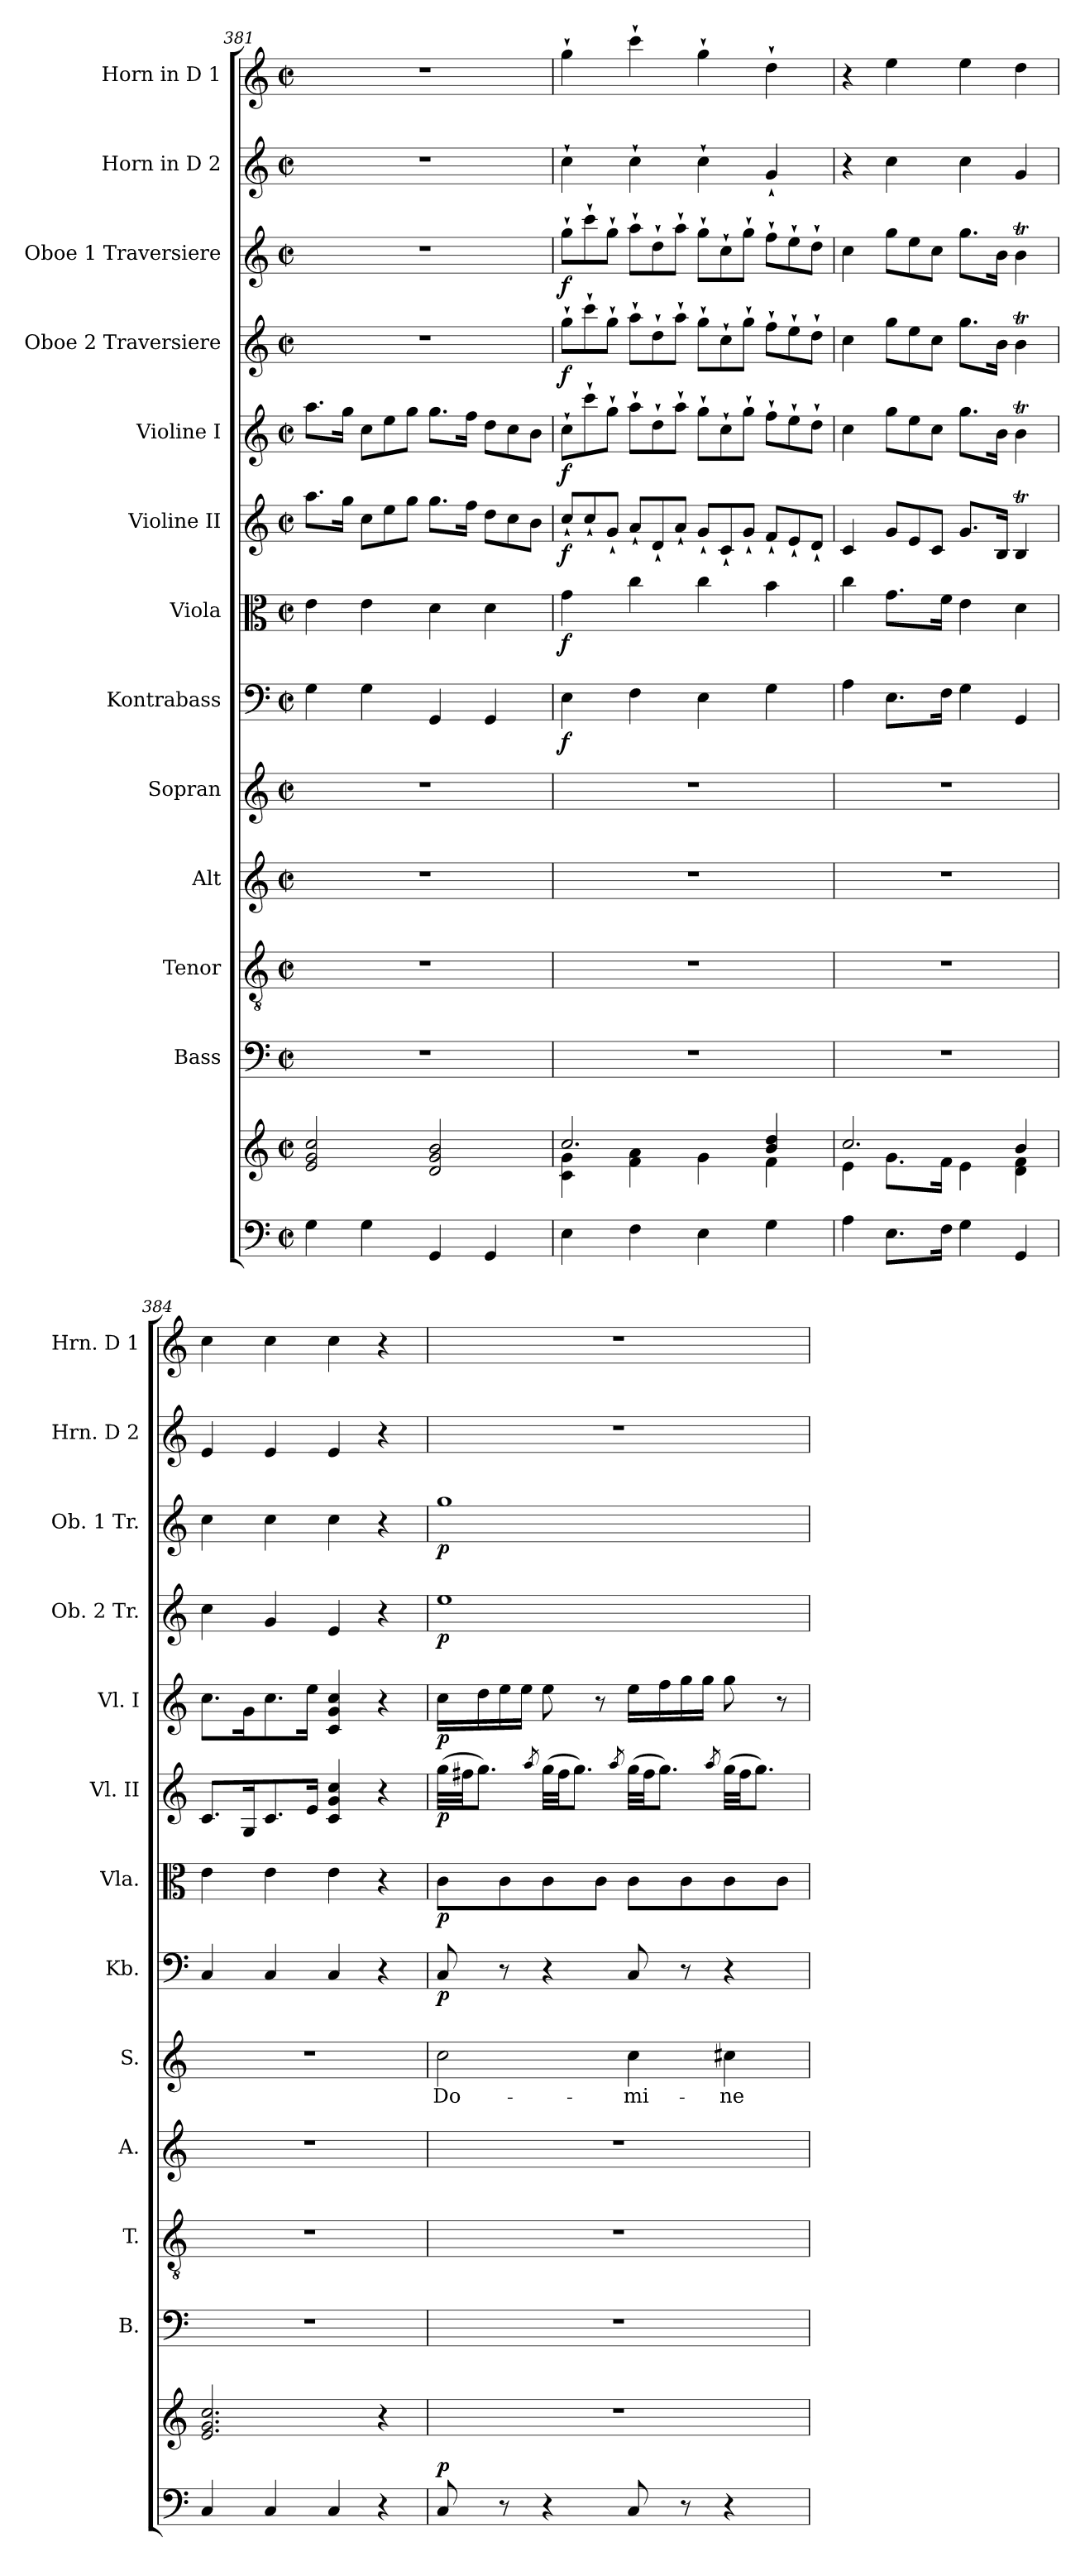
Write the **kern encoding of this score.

**kern	**kern	**dynam	**kern	**kern	**kern	**kern	**text	**kern	**dynam	**kern	**dynam	**kern	**dynam	**kern	**dynam	**kern	**dynam	**kern	**dynam	**kern	**kern
*part13	*part13	*part13	*part12	*part11	*part10	*part9	*part9	*part8	*part8	*part7	*part7	*part6	*part6	*part5	*part5	*part4	*part4	*part3	*part3	*part2	*part1
*staff14	*staff13	*staff13/14	*staff12	*staff11	*staff10	*staff9	*staff9	*staff8	*staff8	*staff7	*staff7	*staff6	*staff6	*staff5	*staff5	*staff4	*staff4	*staff3	*staff3	*staff2	*staff1
*	*	*	*I"Bass	*I"Tenor	*I"Alt	*I"Sopran	*	*I"Kontrabass	*	*I"Viola	*	*I"Violine II	*	*I"Violine I	*	*I"Oboe 2 Traversiere	*	*I"Oboe 1 Traversiere	*	*I"Horn in D 2	*I"Horn in D 1
*	*	*	*I'B.	*I'T.	*I'A.	*I'S.	*	*I'Kb.	*	*I'Vla.	*	*I'Vl. II	*	*I'Vl. I	*	*I'Ob. 2 Tr.	*	*I'Ob. 1 Tr.	*	*I'Hrn. D 2	*I'Hrn. D 1
*clefF4	*clefG2	*	*clefF4	*clefGv2	*clefG2	*clefG2	*	*clefF4	*	*clefC3	*	*clefG2	*	*clefG2	*	*clefG2	*	*clefG2	*	*clefG2	*clefG2
*	*	*	*	*	*	*	*	*ITrd7c12	*	*	*	*	*	*	*	*	*	*	*	*ITrd7c12	*ITrd7c12
*k[]	*k[]	*	*k[]	*k[]	*k[]	*k[]	*	*k[]	*	*k[]	*	*k[]	*	*k[]	*	*k[]	*	*k[]	*	*k[]	*k[]
*C:	*C:	*	*C:	*C:	*C:	*C:	*	*C:	*	*C:	*	*C:	*	*C:	*	*C:	*	*C:	*	*C:	*C:
*M2/2	*M2/2	*	*M2/2	*M2/2	*M2/2	*M2/2	*	*M2/2	*	*M2/2	*	*M2/2	*	*M2/2	*	*M2/2	*	*M2/2	*	*M2/2	*M2/2
*met(c|)	*met(c|)	*	*met(c|)	*met(c|)	*met(c|)	*met(c|)	*	*met(c|)	*	*met(c|)	*	*met(c|)	*	*met(c|)	*	*met(c|)	*	*met(c|)	*	*met(c|)	*met(c|)
=381	=381	=381	=381	=381	=381	=381	=381	=381	=381	=381	=381	=381	=381	=381	=381	=381	=381	=381	=381	=381	=381
4G\	2e/ 2g/ 2cc/	.	1r	1r	1r	1r	.	4GG\	.	4e\	.	8.aa\L	.	8.aa\L	.	1r	.	1r	.	1r	1r
.	.	.	.	.	.	.	.	.	.	.	.	16gg\Jk	.	16gg\Jk	.	.	.	.	.	.	.
*	*	*	*	*	*	*	*	*	*	*	*	*Xtuplet	*	*Xtuplet	*	*	*	*	*	*	*
4G\	.	.	.	.	.	.	.	4GG\	.	4e\	.	12cc\L	.	12cc\L	.	.	.	.	.	.	.
.	.	.	.	.	.	.	.	.	.	.	.	12ee\	.	12ee\	.	.	.	.	.	.	.
.	.	.	.	.	.	.	.	.	.	.	.	12gg\J	.	12gg\J	.	.	.	.	.	.	.
4GG/	2d/ 2g/ 2b/	.	.	.	.	.	.	4GGG/	.	4d\	.	8.gg\L	.	8.gg\L	.	.	.	.	.	.	.
.	.	.	.	.	.	.	.	.	.	.	.	16ff\Jk	.	16ff\Jk	.	.	.	.	.	.	.
4GG/	.	.	.	.	.	.	.	4GGG/	.	4d\	.	12dd\L	.	12dd\L	.	.	.	.	.	.	.
.	.	.	.	.	.	.	.	.	.	.	.	12cc\	.	12cc\	.	.	.	.	.	.	.
.	.	.	.	.	.	.	.	.	.	.	.	12b\J	.	12b\J	.	.	.	.	.	.	.
=382	=382	=382	=382	=382	=382	=382	=382	=382	=382	=382	=382	=382	=382	=382	=382	=382	=382	=382	=382	=382	=382
*	*^	*	*	*	*	*	*	*	*	*	*	*	*	*	*	*	*	*	*	*	*
*	*	*	*	*	*	*	*	*	*	*	*	*	*	*	*	*	*Xtuplet	*	*Xtuplet	*	*	*
!	!	!	!	!	!	!	!	!	!	!LO:DY:b	!	!LO:DY:b	!	!LO:DY:b	!	!LO:DY:b	!	!LO:DY:b	!	!LO:DY:b	!	!
4E\	2.cc/	4c\ 4g\	.	1r	1r	1r	1r	.	4EE\	f	4g\	f	12cc`</L	f	12cc`>\L	f	12gg`>\L	f	12gg`>\L	f	4c`>\	4g`>\
.	.	.	.	.	.	.	.	.	.	.	.	.	12cc`</	.	12ccc`>\	.	12ccc`>\	.	12ccc`>\	.	.	.
.	.	.	.	.	.	.	.	.	.	.	.	.	12g`</J	.	12gg`>\J	.	12gg`>\J	.	12gg`>\J	.	.	.
4F\	.	4f\ 4a\	.	.	.	.	.	.	4FF\	.	4cc\	.	12a`</L	.	12aa`>\L	.	12aa`>\L	.	12aa`>\L	.	4c`>\	4cc`>\
.	.	.	.	.	.	.	.	.	.	.	.	.	12d`</	.	12dd`>\	.	12dd`>\	.	12dd`>\	.	.	.
.	.	.	.	.	.	.	.	.	.	.	.	.	12a`</J	.	12aa`>\J	.	12aa`>\J	.	12aa`>\J	.	.	.
4E\	.	4g\	.	.	.	.	.	.	4EE\	.	4cc\	.	12g`</L	.	12gg`>\L	.	12gg`>\L	.	12gg`>\L	.	4c`>\	4g`>\
.	.	.	.	.	.	.	.	.	.	.	.	.	12c`</	.	12cc`>\	.	12cc`>\	.	12cc`>\	.	.	.
.	.	.	.	.	.	.	.	.	.	.	.	.	12g`</J	.	12gg`>\J	.	12gg`>\J	.	12gg`>\J	.	.	.
4G\	4b/ 4dd/	4f\	.	.	.	.	.	.	4GG\	.	4b\	.	12f`</L	.	12ff`>\L	.	12ff`>\L	.	12ff`>\L	.	4G`</	4d`>\
.	.	.	.	.	.	.	.	.	.	.	.	.	12e`</	.	12ee`>\	.	12ee`>\	.	12ee`>\	.	.	.
.	.	.	.	.	.	.	.	.	.	.	.	.	12d`</J	.	12dd`>\J	.	12dd`>\J	.	12dd`>\J	.	.	.
=383	=383	=383	=383	=383	=383	=383	=383	=383	=383	=383	=383	=383	=383	=383	=383	=383	=383	=383	=383	=383	=383	=383
4A\	2.cc/	4e\	.	1r	1r	1r	1r	.	4AA\	.	4cc\	.	4c/	.	4cc\	.	4cc\	.	4cc\	.	4r	4r
8.E\L	.	8.g\L	.	.	.	.	.	.	8.EE\L	.	8.g\L	.	12g/L	.	12gg\L	.	12gg\L	.	12gg\L	.	4c\	4e\
.	.	.	.	.	.	.	.	.	.	.	.	.	12e/	.	12ee\	.	12ee\	.	12ee\	.	.	.
.	.	.	.	.	.	.	.	.	.	.	.	.	12c/J	.	12cc\J	.	12cc\J	.	12cc\J	.	.	.
16F\Jk	.	16f\Jk	.	.	.	.	.	.	16FF\Jk	.	16f\Jk	.	.	.	.	.	.	.	.	.	.	.
4G\	.	4e\	.	.	.	.	.	.	4GG\	.	4e\	.	8.g/L	.	8.gg\L	.	8.gg\L	.	8.gg\L	.	4c\	4e\
.	.	.	.	.	.	.	.	.	.	.	.	.	16B/Jk	.	16b\Jk	.	16b\Jk	.	16b\Jk	.	.	.
4GG/	4b/	4d\ 4f\	.	.	.	.	.	.	4GGG/	.	4d\	.	4Bt/	.	4bt\	.	4bt\	.	4bt\	.	4G/	4d\
*	*v	*v	*	*	*	*	*	*	*	*	*	*	*	*	*	*	*	*	*	*	*	*
!!LO:PB:g=z
=384	=384	=384	=384	=384	=384	=384	=384	=384	=384	=384	=384	=384	=384	=384	=384	=384	=384	=384	=384	=384	=384
4C/	2.e/ 2.g/ 2.cc/	.	1r	1r	1r	1r	.	4CC/	.	4e\	.	8.c/L	.	8.cc\L	.	4cc\	.	4cc\	.	4E/	4c\
.	.	.	.	.	.	.	.	.	.	.	.	16G/k	.	16g\k	.	.	.	.	.	.	.
4C/	.	.	.	.	.	.	.	4CC/	.	4e\	.	8.c/	.	8.cc\	.	4g/	.	4cc\	.	4E/	4c\
.	.	.	.	.	.	.	.	.	.	.	.	16e/Jk	.	16ee\Jk	.	.	.	.	.	.	.
4C/	.	.	.	.	.	.	.	4CC/	.	4e\	.	4c/ 4g/ 4cc/	.	4c/ 4g/ 4cc/	.	4e/	.	4cc\	.	4E/	4c\
4r	4r	.	.	.	.	.	.	4r	.	4r	.	4r	.	4r	.	4r	.	4r	.	4r	4r
=385	=385	=385	=385	=385	=385	=385	=385	=385	=385	=385	=385	=385	=385	=385	=385	=385	=385	=385	=385	=385	=385
!	!	!LO:DY:a=2	!	!	!	!	!LO:LY:b	!	!LO:DY:b	!	!LO:DY:b	!	!LO:DY:b	!	!LO:DY:b	!	!LO:DY:b	!	!LO:DY:b	!	!
8C/	1r	p	1r	1r	1r	2cc\	Do-	8CC/	p	8c\L	p	(>32gg\LLL	p	16cc\LL	p	1ee	p	1gg	p	1r	1r
.	.	.	.	.	.	.	.	.	.	.	.	32ff#X\JJ	.	.	.	.	.	.	.	.	.
.	.	.	.	.	.	.	.	.	.	.	.	8.gg\J)	.	16dd\	.	.	.	.	.	.	.
8r	.	.	.	.	.	.	.	8r	.	8c\	.	.	.	16ee\	.	.	.	.	.	.	.
.	.	.	.	.	.	.	.	.	.	.	.	.	.	16ee\JJ	.	.	.	.	.	.	.
.	.	.	.	.	.	.	.	.	.	.	.	8qaa/	.	.	.	.	.	.	.	.	.
4r	.	.	.	.	.	.	.	4r	.	8c\	.	(>32gg\LLL	.	8ee\	.	.	.	.	.	.	.
.	.	.	.	.	.	.	.	.	.	.	.	32ff#\JJ	.	.	.	.	.	.	.	.	.
.	.	.	.	.	.	.	.	.	.	.	.	8.gg\J)	.	.	.	.	.	.	.	.	.
.	.	.	.	.	.	.	.	.	.	8c\J	.	.	.	8r	.	.	.	.	.	.	.
.	.	.	.	.	.	.	.	.	.	.	.	8qaa/	.	.	.	.	.	.	.	.	.
!	!	!	!	!	!	!	!LO:LY:b	!	!	!	!	!	!	!	!	!	!	!	!	!	!
8C/	.	.	.	.	.	4cc\	-mi-	8CC/	.	8c\L	.	(>32gg\LLL	.	16ee\LL	.	.	.	.	.	.	.
.	.	.	.	.	.	.	.	.	.	.	.	32ff#\JJ	.	.	.	.	.	.	.	.	.
.	.	.	.	.	.	.	.	.	.	.	.	8.gg\J)	.	16ff\	.	.	.	.	.	.	.
8r	.	.	.	.	.	.	.	8r	.	8c\	.	.	.	16gg\	.	.	.	.	.	.	.
.	.	.	.	.	.	.	.	.	.	.	.	.	.	16gg\JJ	.	.	.	.	.	.	.
.	.	.	.	.	.	.	.	.	.	.	.	8qaa/	.	.	.	.	.	.	.	.	.
!	!	!	!	!	!	!	!LO:LY:b	!	!	!	!	!	!	!	!	!	!	!	!	!	!
4r	.	.	.	.	.	4cc#X\	-ne	4r	.	8c\	.	(>32gg\LLL	.	8gg\	.	.	.	.	.	.	.
.	.	.	.	.	.	.	.	.	.	.	.	32ff#\JJ	.	.	.	.	.	.	.	.	.
.	.	.	.	.	.	.	.	.	.	.	.	8.gg\J)	.	.	.	.	.	.	.	.	.
.	.	.	.	.	.	.	.	.	.	8c\J	.	.	.	8r	.	.	.	.	.	.	.
=	=	=	=	=	=	=	=	=	=	=	=	=	=	=	=	=	=	=	=	=	=
*-	*-	*-	*-	*-	*-	*-	*-	*-	*-	*-	*-	*-	*-	*-	*-	*-	*-	*-	*-	*-	*-
